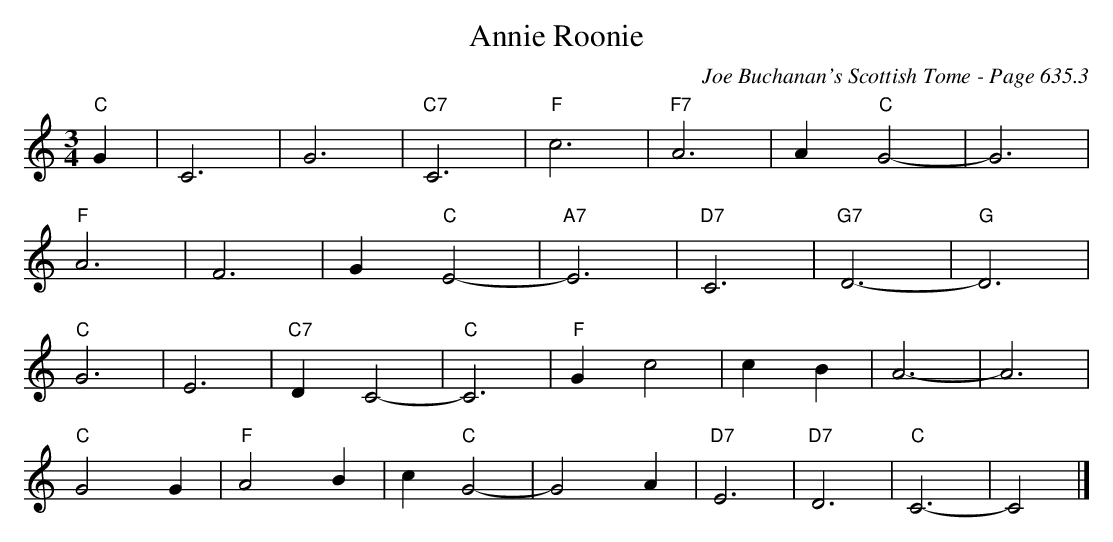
X:1
T:Annie Roonie
C:Joe Buchanan's Scottish Tome - Page 635.3
L:1/4
M:3/4
K:C
"C"G | C3 | G3 | "C7"C3 | "F"c3 | "F7"A3 | A "C"G2- | G3 |
"F"A3 | F3 | G "C"E2- | "A7"E3 | "D7"C3 | "G7"D3- | "G"D3 |
"C"G3 | E3 | "C7"D C2- | "C"C3 | "F"G c2 | c B | A3- | A3 |
"C"G2 G | "F"A2 B | c "C"G2- | G2 A | "D7"E3 | "D7"D3 | "C"C3- | C2 |]
